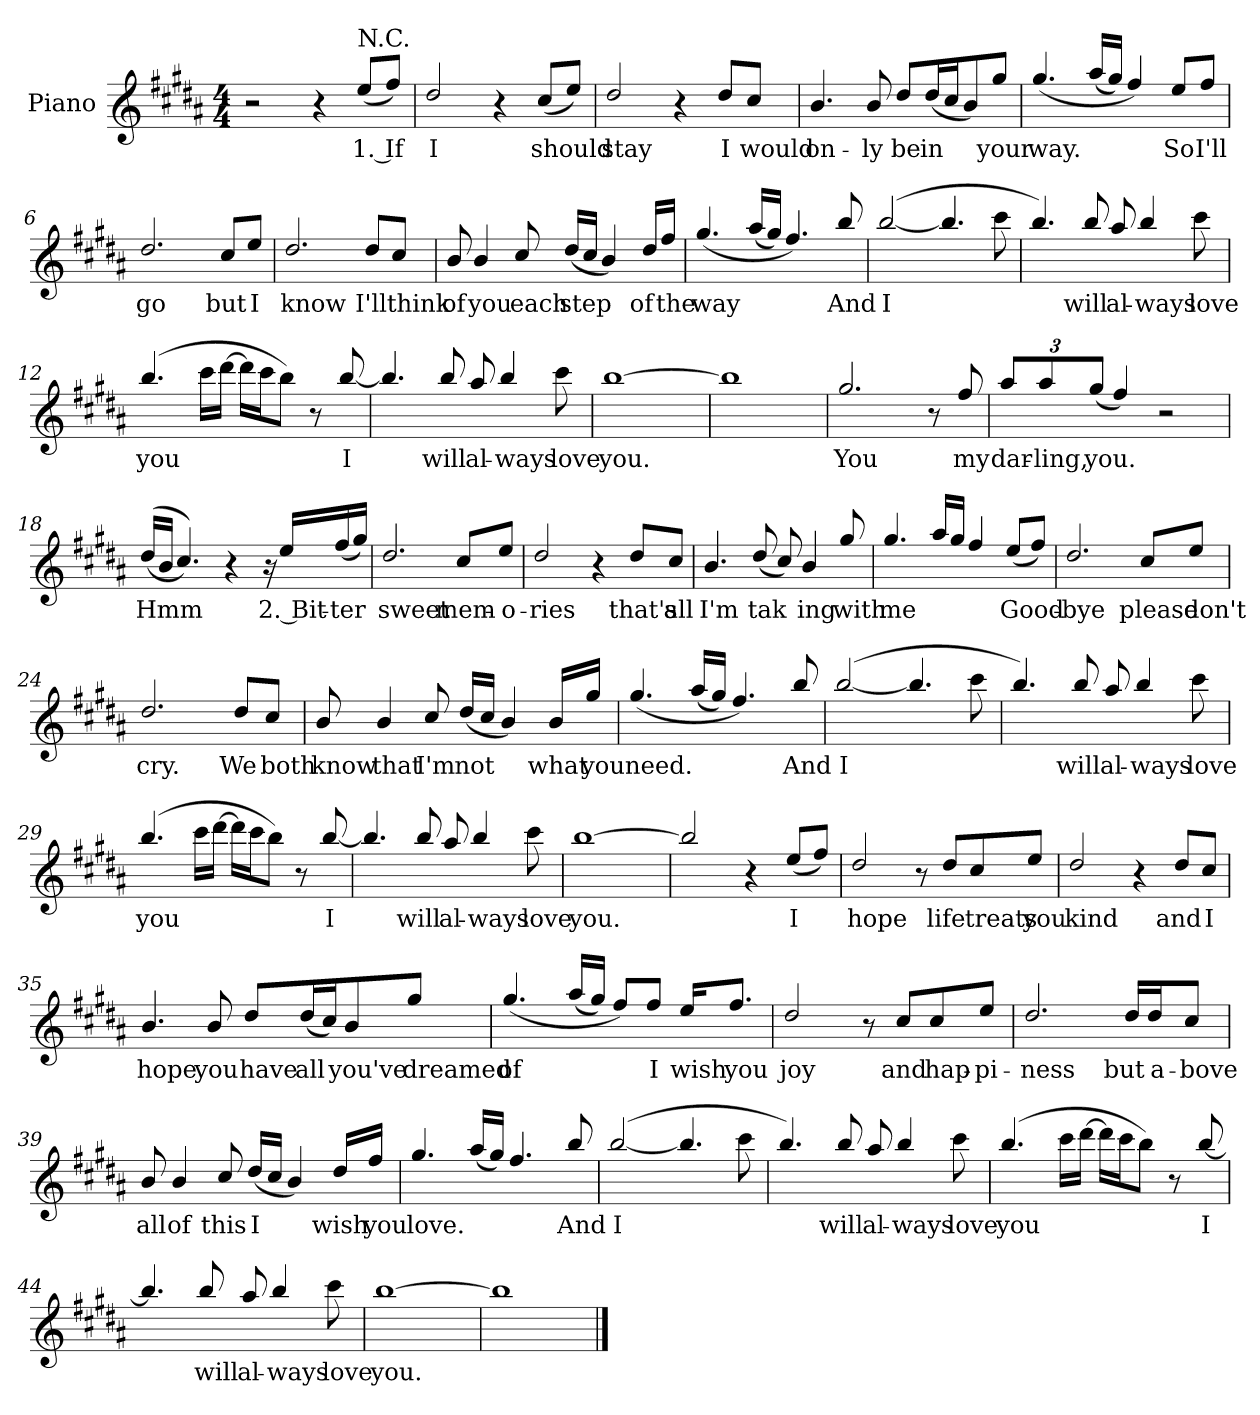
**kern	**text	**text
*part1	*part1	*part1
*staff1	*staff1	*staff1
*I"Piano	*	*
*I'Pno.	*	*
*clefG2	*	*
*k[f#c#g#d#a#]	*	*
*B:	*	*
*M4/4	*	*
=1	=1	=1
2r	.	.
4r	.	.
!LO:TX:a:t=N.C.	!	!
(8ee/L	1. If	.
8ff#/J)	.	.
=2	=2	=2
2dd#/	I	.
4r	.	.
(8cc#/L	should	.
8ee/J)	.	.
=3	=3	=3
2dd#/	stay	.
4r	.	.
8dd#/L	I	.
8cc#/J	would	.
=4	=4	=4
4.b/	on-	.
8b/	-ly	.
8dd#/L	be	.
(16dd#/L	in	.
16cc#/J	.	.
8b/)	.	.
8gg#/J	your	.
!!LO:LB:g=z
=5	=5	=5
(4.gg#/	way.	.
(16aa#/LL	.	.
16gg#/JJ)	.	.
4ff#/)	.	.
8ee/L	So	.
8ff#/J	I'll	.
=6	=6	=6
2.dd#/	go	.
8cc#/L	but	.
8ee/J	I	.
=7	=7	=7
2.dd#/	know	.
8dd#/L	I'll	.
8cc#/J	think	.
=8	=8	=8
8b/	of	.
4b/	you	.
8cc#/	each	.
(16dd#/LL	step	.
16cc#/JJ	.	.
4b/)	.	.
16dd#/LL	of	.
16ff#/JJ	the	.
!!LO:LB:g=z
=9	=9	=9
(4.gg#/	way	.
(16aa#/LL	.	.
16gg#/JJ)	.	.
4.ff#/)	.	.
8bb/	And	.
=10	=10	=10
([2bb/	I	.
4.bb/]	.	.
8ccc#\	.	.
=11	=11	=11
4.bb/)	.	.
8bb/	will	.
8aa#/	al-	.
4bb/	-ways	.
8ccc#\	love	.
=12	=12	=12
(4.bb/	you	.
16ccc#\LL	.	.
[16ddd#\JJ	.	.
16ddd#\LL]	.	.
16ccc#\J	.	.
8bb\J)	.	.
8r	.	.
[8bb/	I	.
!!LO:LB:g=z
=13	=13	=13
4.bb/]	.	.
8bb/	will	.
8aa#/	al-	.
4bb/	-ways	.
8ccc#\	love	.
=14	=14	=14
[1bb	you.	.
=15	=15	=15
1bb]	.	.
=16	=16	=16
2.gg#/	You	.
8r	.	.
8ff#/	my	.
=17	=17	=17
*Xbrackettup	*	*
12aa#/L	dar-	.
12aa#/	-ling,	.
(12gg#/J	you.	.
4ff#/)	.	.
2r	.	.
!!LO:LB:g=z
=18	=18	=18
((16dd#/LL	Hmm	.
16b/JJ	.	.
4.cc#/))	.	.
4r	.	.
16r	.	.
16ee/LL	2. Bit-	.
(16ff#/	-ter	.
16gg#/JJ)	.	.
=19	=19	=19
2.dd#/	sweet	.
8cc#/L	mem-	.
8ee/J	-o-	.
=20	=20	=20
2dd#/	-ries	.
4r	.	.
8dd#/L	that's	.
8cc#/J	all	.
!!LO:LB:g=z
=21	=21	=21
4.b/	I'm	.
(8dd#/	tak	.
8cc#/)	.	.
4b/	ing	.
8gg#/	with	.
!!LO:LB:g=z
=22	=22	=22
4.gg#/	me	.
16aa#/LL	.	.
16gg#/JJ	.	.
4ff#/	.	.
(8ee/L	Good-	.
8ff#/J)	.	.
=23	=23	=23
2.dd#/	-bye	.
8cc#/L	please	.
8ee/J	don't	.
=24	=24	=24
2.dd#/	cry.	.
8dd#/L	We	.
8cc#/J	both	.
!!LO:LB:g=z
=25	=25	=25
8b/	know	.
4b/	that	.
8cc#/	I'm	.
(16dd#/LL	not	.
16cc#/JJ	.	.
4b/)	.	.
16b/LL	what	.
16gg#/JJ	you	.
!!LO:PB:g=z
=26	=26	=26
(4.gg#/	need.	.
(16aa#/LL	.	.
16gg#/JJ)	.	.
4.ff#/)	.	.
8bb/	And	.
=27	=27	=27
([2bb/	I	.
4.bb/]	.	.
8ccc#\	.	.
=28	=28	=28
4.bb/)	.	.
8bb/	will	.
8aa#/	al-	.
4bb/	-ways	.
8ccc#\	love	.
=29	=29	=29
(4.bb/	you	.
16ccc#\LL	.	.
[16ddd#\JJ	.	.
16ddd#\LL]	.	.
16ccc#\J	.	.
8bb\J)	.	.
8r	.	.
[8bb/	I	.
!!LO:LB:g=z
=30	=30	=30
4.bb/]	.	.
8bb/	will	.
8aa#/	al-	.
4bb/	-ways	.
8ccc#\	love	.
=31	=31	=31
[1bb	you.	.
=32	=32	=32
2bb/]	.	.
4r	.	.
(8ee/L	I	.
8ff#/J)	.	.
=33	=33	=33
2dd#/	hope	.
8r	.	.
8dd#/L	life	.
8cc#/	treats	.
8ee/J	you	.
=34	=34	=34
2dd#/	kind	.
4r	.	.
8dd#/L	and	.
8cc#/J	I	.
!!LO:PB:g=z
=35	=35	=35
4.b/	hope	.
8b/	you	.
8dd#/L	have	.
(16dd#/L	all	.
16cc#/J)	.	.
8b/	you've	.
8gg#/J	dreamed	.
=36	=36	=36
(4.gg#/	of	.
(16aa#/LL	.	.
16gg#/JJ)	.	.
8ff#/L)	.	.
8ff#/J	I	.
16ee/KL	wish	.
8.ff#/J	you	.
=37	=37	=37
2dd#/	joy	.
8r	.	.
8cc#/L	and	.
8cc#/	hap-	.
8ee/J	-pi-	.
!!LO:LB:g=z
=38	=38	=38
2.dd#/	-ness	.
16dd#/LL	but	.
16dd#/J	a-	.
8cc#/J	-bove	.
=39	=39	=39
8b/	all	.
4b/	of	.
8cc#/	this	.
(16dd#/LL	I	.
16cc#/JJ	.	.
4b/)	.	.
16dd#/LL	wish	.
16ff#/JJ	you	.
=40	=40	=40
4.gg#/	love.	.
(16aa#/LL	.	.
16gg#/JJ)	.	.
4.ff#/	.	.
8bb/	And	.
!!LO:LB:g=z
=41	=41	=41
([2bb/	I	.
4.bb/]	.	.
8ccc#\	.	.
=42	=42	=42
4.bb/)	.	.
8bb/	will	.
8aa#/	al-	.
4bb/	-ways	.
8ccc#\	love	.
=43	=43	=43
(4.bb/	you	.
16ccc#\LL	.	.
[16ddd#\JJ	.	.
16ddd#\LL]	.	.
16ccc#\J	.	.
8bb\J)	.	.
8r	.	.
[8bb/	I	.
!!LO:LB:g=z
=44	=44	=44
4.bb/]	.	.
8bb/	will	.
8aa#/	al-	.
4bb/	-ways	.
8ccc#\	love	.
=45	=45	=45
[1bb	you.	.
=46	=46	=46
1bb]	.	.
==	==	==
*-	*-	*-
